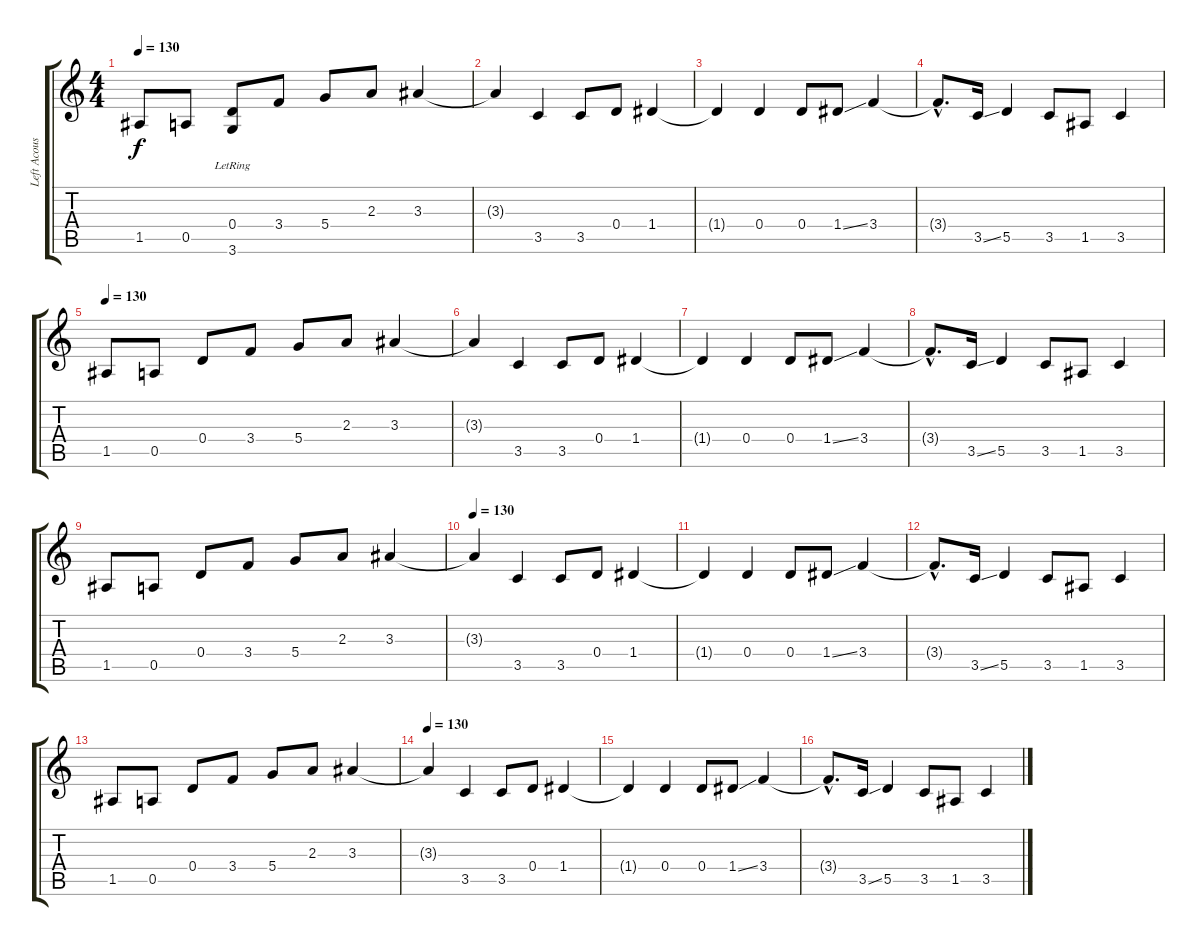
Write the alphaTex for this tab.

\track ("Left Acoustic" "Left Acous") {instrument acousticguitarsteel}
\staff {score tabs}
\tuning (E4 B3 G3 D3 A2 E2) {hide}
\ts (4 4)
\tempo 130
\clef g2
\ks c
1.5.8{dy f} 0.5.8 (0.4 3.6{lr}).8 3.4.8 5.4.8 2.3.8 3.3.4 |
3.3{t}.4 3.5.4 3.5.8 0.4.8 1.4.4 |
1.4{t}.4 0.4.4 0.4.8 1.4{ss}.8 3.4.4 |
3.4{hac t}.8{d} 3.5{ss}.16 5.5.4 3.5.8 1.5.8 3.5.4 |
\tempo 130
1.5.8 0.5.8 0.4.8 3.4.8 5.4.8 2.3.8 3.3.4 |
3.3{t}.4 3.5.4 3.5.8 0.4.8 1.4.4 |
1.4{t}.4 0.4.4 0.4.8 1.4{ss}.8 3.4.4 |
3.4{hac t}.8{d} 3.5{ss}.16 5.5.4 3.5.8 1.5.8 3.5.4 |
1.5.8 0.5.8 0.4.8 3.4.8 5.4.8 2.3.8 3.3.4 |
\tempo 130
3.3{t}.4 3.5.4 3.5.8 0.4.8 1.4.4 |
1.4{t}.4 0.4.4 0.4.8 1.4{ss}.8 3.4.4 |
3.4{hac t}.8{d} 3.5{ss}.16 5.5.4 3.5.8 1.5.8 3.5.4 |
1.5.8 0.5.8 0.4.8 3.4.8 5.4.8 2.3.8 3.3.4 |
\tempo 130
3.3{t}.4 3.5.4 3.5.8 0.4.8 1.4.4 |
1.4{t}.4 0.4.4 0.4.8 1.4{ss}.8 3.4.4 |
3.4{hac t}.8{d} 3.5{ss}.16 5.5.4 3.5.8 1.5.8 3.5.4
